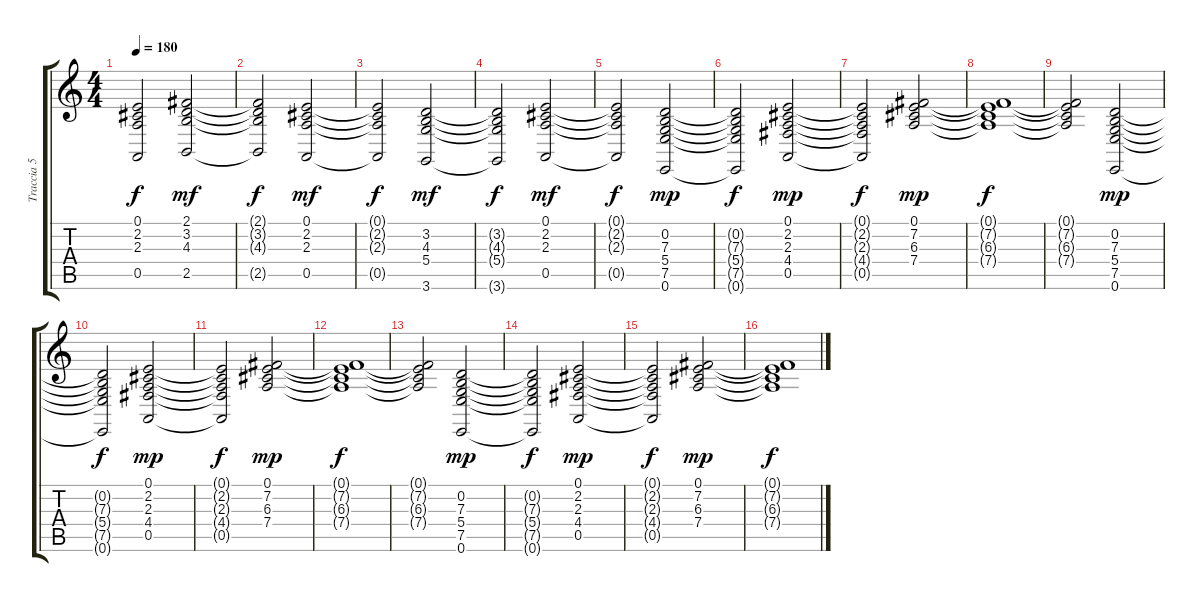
\track ("Traccia 5" "Traccia 5") {instrument fx4atmosphere}
\staff {score tabs}
\tuning (E4 B3 G3 D3 A2 E2) {hide}
\ts (4 4)
\tempo 180
\clef g2
\ks c
(0.1{t} 2.2{t} 2.3{t} 0.5{t}).2{dy f} (2.1 3.2 4.3 2.5).2{dy mf} |
(2.1{t} 3.2{t} 4.3{t} 2.5{t}).2{dy f} (0.1 2.2 2.3 0.5).2{dy mf} |
(0.1{t} 2.2{t} 2.3{t} 0.5{t}).2{dy f} (3.2 4.3 5.4 3.6).2{dy mf} |
(3.2{t} 4.3{t} 5.4{t} 3.6{t}).2{dy f} (0.1 2.2 2.3 0.5).2{dy mf} |
(0.1{t} 2.2{t} 2.3{t} 0.5{t}).2{dy f} (0.2 7.3 5.4 7.5 0.6).2{dy mp balance 9} |
(0.2{t} 7.3{t} 5.4{t} 7.5{t} 0.6{t}).2{dy f} (0.1 2.2 2.3 4.4 0.5).2{dy mp} |
(0.1{t} 2.2{t} 2.3{t} 4.4{t} 0.5{t}).2{dy f} (0.1 7.2 6.3 7.4).2{dy mp} |
(0.1{t} 7.2{t} 6.3{t} 7.4{t}).1{dy f} |
(0.1{t} 7.2{t} 6.3{t} 7.4{t}).2 (0.2 7.3 5.4 7.5 0.6).2{dy mp} |
(0.2{t} 7.3{t} 5.4{t} 7.5{t} 0.6{t}).2{dy f} (0.1 2.2 2.3 4.4 0.5).2{dy mp} |
(0.1{t} 2.2{t} 2.3{t} 4.4{t} 0.5{t}).2{dy f} (0.1 7.2 6.3 7.4).2{dy mp} |
(0.1{t} 7.2{t} 6.3{t} 7.4{t}).1{dy f} |
(0.1{t} 7.2{t} 6.3{t} 7.4{t}).2 (0.2 7.3 5.4 7.5 0.6).2{dy mp} |
(0.2{t} 7.3{t} 5.4{t} 7.5{t} 0.6{t}).2{dy f} (0.1 2.2 2.3 4.4 0.5).2{dy mp} |
(0.1{t} 2.2{t} 2.3{t} 4.4{t} 0.5{t}).2{dy f} (0.1 7.2 6.3 7.4).2{dy mp} |
(0.1{t} 7.2{t} 6.3{t} 7.4{t}).1{dy f}
